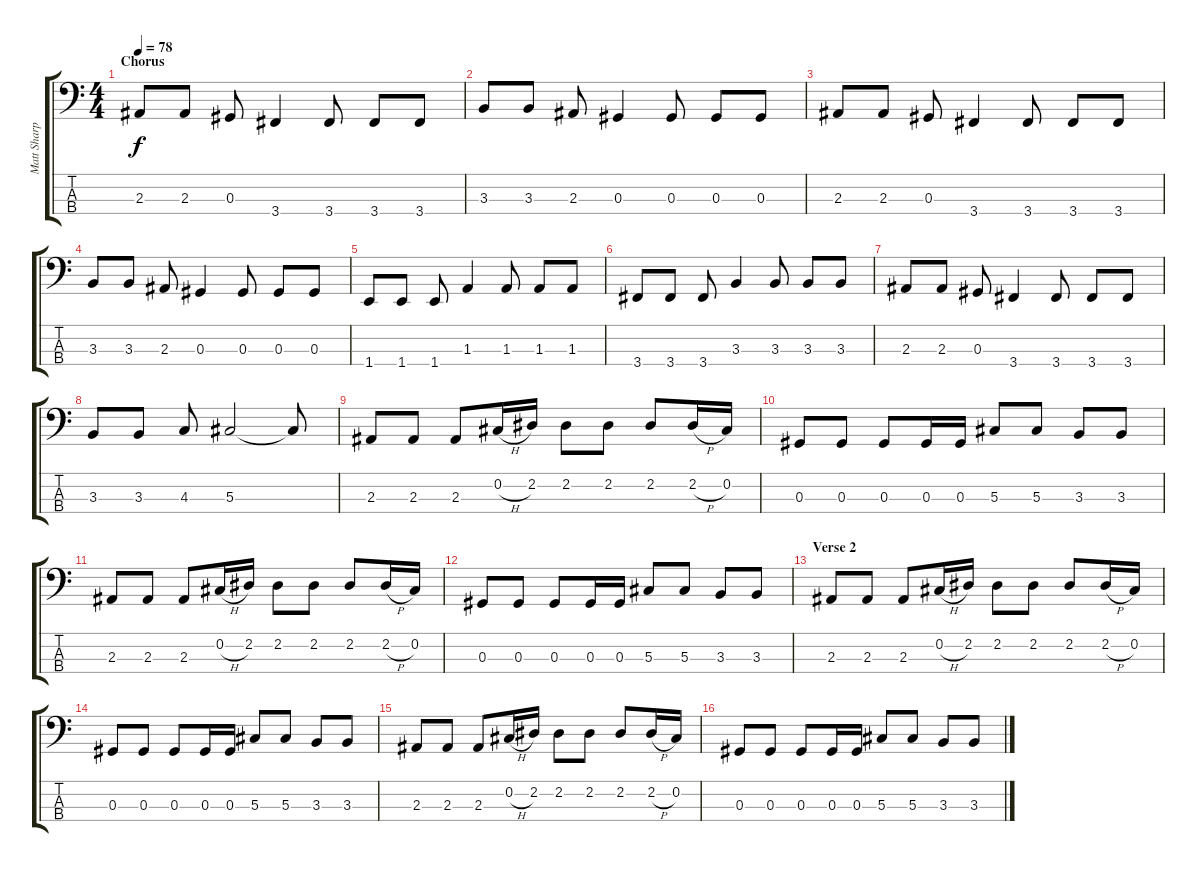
\track ("Matt Sharp" "Matt Sharp") {instrument electricbassfinger}
\staff {score tabs}
\tuning (Gb2 Db2 Ab1 Eb1) {hide}
\ts (4 4)
\section ("" "Chorus")
\tempo 78
\clef f4
\ks c
2.3.8{dy f} 2.3.8 0.3.8 3.4.4 3.4.8 3.4.8 3.4.8 |
3.3.8 3.3.8 2.3.8 0.3.4 0.3.8 0.3.8 0.3.8 |
2.3.8 2.3.8 0.3.8 3.4.4 3.4.8 3.4.8 3.4.8 |
3.3.8 3.3.8 2.3.8 0.3.4 0.3.8 0.3.8 0.3.8 |
1.4.8 1.4.8 1.4.8 1.3.4 1.3.8 1.3.8 1.3.8 |
3.4.8 3.4.8 3.4.8 3.3.4 3.3.8 3.3.8 3.3.8 |
2.3.8 2.3.8 0.3.8 3.4.4 3.4.8 3.4.8 3.4.8 |
3.3.8 3.3.8 4.3.8 5.3.2 5.3{t}.8 |
2.3.8 2.3.8 2.3.8 0.2{h}.16 2.2.16 2.2.8 2.2.8 2.2.8 2.2{h}.16 0.2.16 |
0.3.8 0.3.8 0.3.8 0.3.16 0.3.16 5.3.8 5.3.8 3.3.8 3.3.8 |
2.3.8 2.3.8 2.3.8 0.2{h}.16 2.2.16 2.2.8 2.2.8 2.2.8 2.2{h}.16 0.2.16 |
0.3.8 0.3.8 0.3.8 0.3.16 0.3.16 5.3.8 5.3.8 3.3.8 3.3.8 |
\section ("" "Verse 2")
2.3.8 2.3.8 2.3.8 0.2{h}.16 2.2.16 2.2.8 2.2.8 2.2.8 2.2{h}.16 0.2.16 |
0.3.8 0.3.8 0.3.8 0.3.16 0.3.16 5.3.8 5.3.8 3.3.8 3.3.8 |
2.3.8 2.3.8 2.3.8 0.2{h}.16 2.2.16 2.2.8 2.2.8 2.2.8 2.2{h}.16 0.2.16 |
0.3.8 0.3.8 0.3.8 0.3.16 0.3.16 5.3.8 5.3.8 3.3.8 3.3.8
